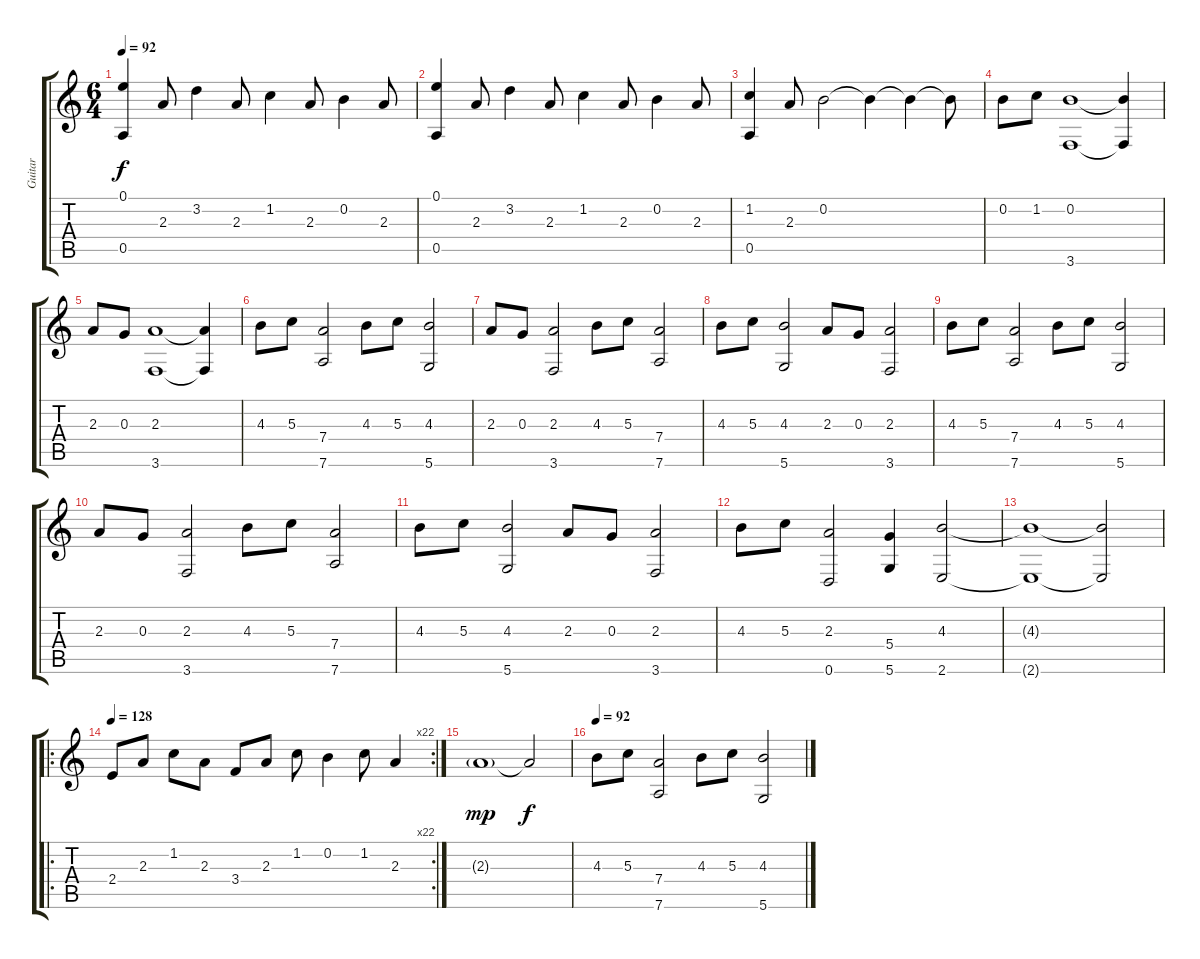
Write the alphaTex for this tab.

\track ("Guitar" "Guitar") {instrument acousticguitarsteel}
\staff {score tabs}
\tuning (E4 B3 G3 D3 A2 D2) {hide}
\ts (6 4)
\tempo 92
\clef g2
\ks c
(0.1 0.5).4{dy f} 2.3.8 3.2.4 2.3.8 1.2.4 2.3.8 0.2.4 2.3.8 |
(0.1 0.5).4 2.3.8 3.2.4 2.3.8 1.2.4 2.3.8 0.2.4 2.3.8 |
(1.2 0.5).4{instrument distortionguitar} 2.3.8 0.2.2 0.2{t}.4 0.2{t}.4 0.2{t}.8 |
0.2.8 1.2.8 (0.2 3.6).1 (0.2{t} 3.6{t}).4 |
2.3.8 0.3.8 (2.3 3.6).1 (2.3{t} 3.6{t}).4 |
4.3.8 5.3.8 (7.4 7.6).2 4.3.8 5.3.8 (4.3 5.6).2 |
2.3.8 0.3.8 (2.3 3.6).2 4.3.8 5.3.8 (7.4 7.6).2 |
4.3.8 5.3.8 (4.3 5.6).2 2.3.8 0.3.8 (2.3 3.6).2 |
4.3.8 5.3.8 (7.4 7.6).2 4.3.8 5.3.8 (4.3 5.6).2 |
2.3.8 0.3.8 (2.3 3.6).2 4.3.8 5.3.8 (7.4 7.6).2 |
4.3.8 5.3.8 (4.3 5.6).2 2.3.8 0.3.8 (2.3 3.6).2 |
4.3.8 5.3.8 (2.3 0.6).2 (5.4 5.6).4 (4.3 2.6).2 |
(4.3{t} 2.6{t}).1 (4.3{t} 2.6{t}).2 |
\ro
\rc 22
\tempo 128
2.4.8{instrument electricguitarclean} 2.3.8 1.2.8 2.3.8 3.4.8 2.3.8 1.2.8 0.2.4 1.2.8 2.3.4 |
2.3{g}.1{dy mp instrument distortionguitar} 2.3{t}.2{dy f} |
\tempo 92
4.3.8 5.3.8 (7.4 7.6).2 4.3.8 5.3.8 (4.3 5.6).2
